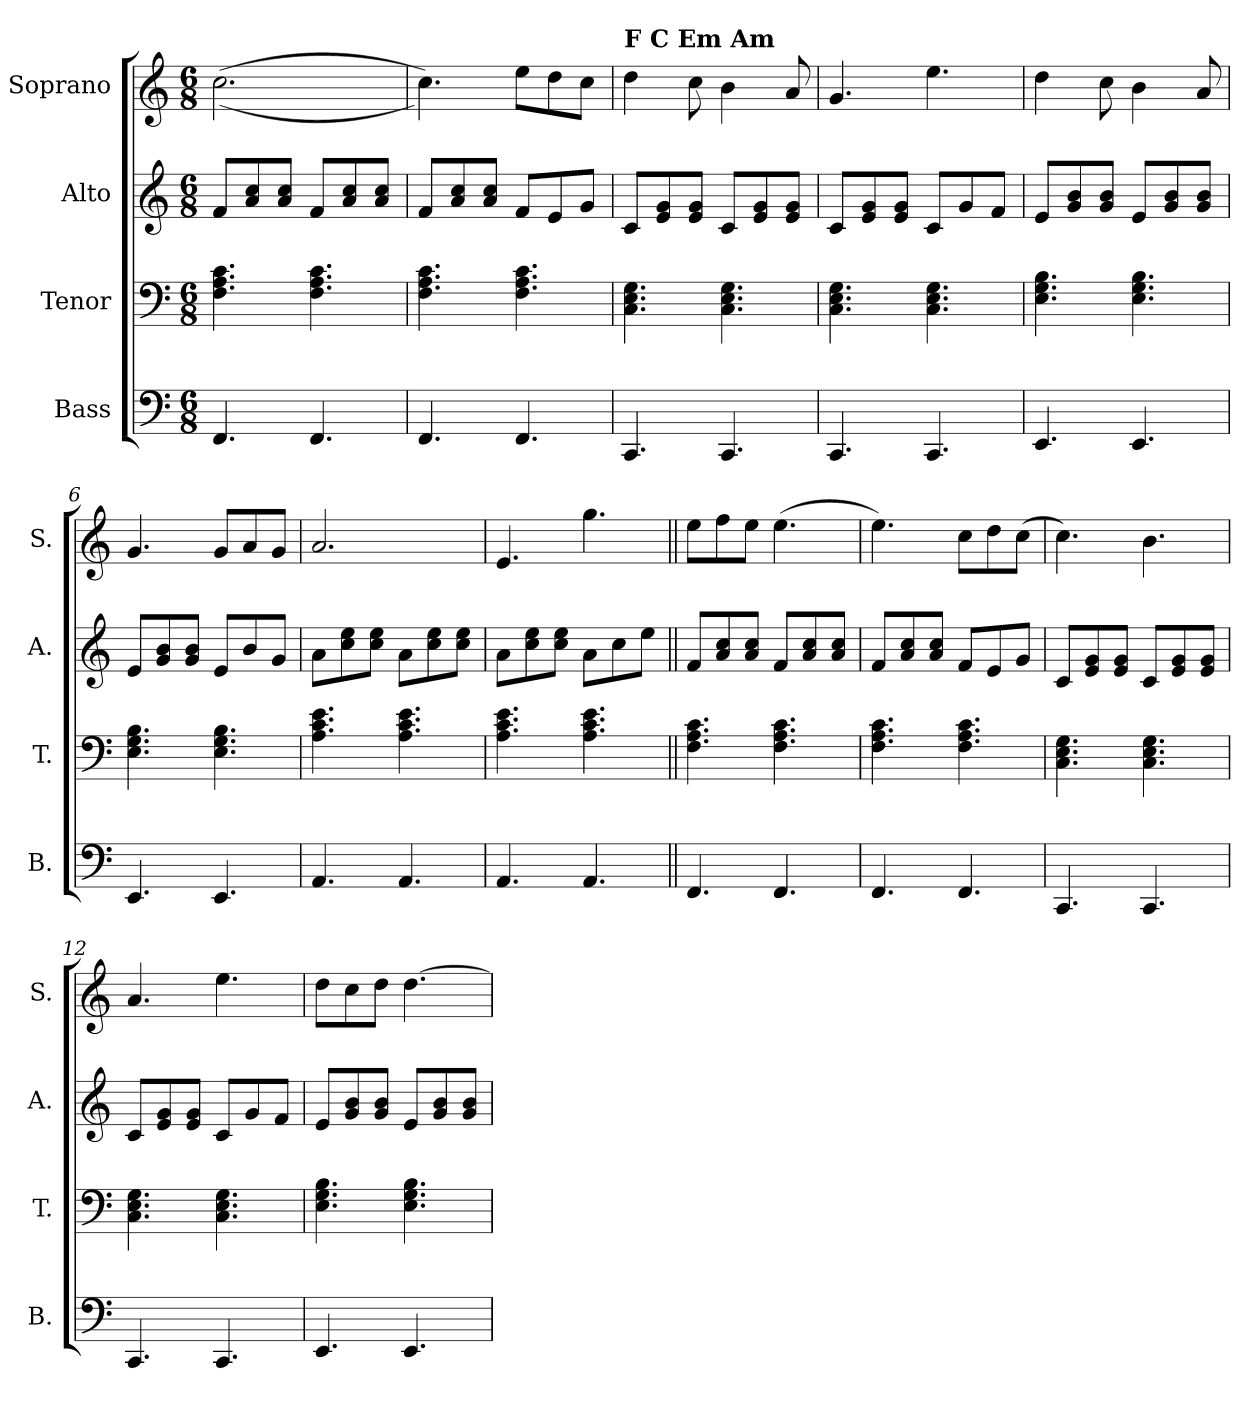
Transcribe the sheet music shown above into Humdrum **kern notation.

**kern	**kern	**kern	**kern
*part4	*part3	*part2	*part1
*staff4	*staff3	*staff2	*staff1
*I"Bass	*I"Tenor	*I"Alto	*I"Soprano
*I'B.	*I'T.	*I'A.	*I'S.
*clefF4	*clefF4	*clefG2	*clefG2
*k[]	*k[]	*k[]	*k[]
*M6/8	*M6/8	*M6/8	*M6/8
=1	=1	=1	=1
4.FF/	4.F\ 4.A\ 4.c\	8f/L	((2.cc\
.	.	8a/ 8cc/	.
.	.	8a/ 8cc/J	.
4.FF/	4.F\ 4.A\ 4.c\	8f/L	.
.	.	8a/ 8cc/	.
.	.	8a/ 8cc/J	.
=2	=2	=2	=2
4.FF/	4.F\ 4.A\ 4.c\	8f/L	4.cc\))
.	.	8a/ 8cc/	.
.	.	8a/ 8cc/J	.
4.FF/	4.F\ 4.A\ 4.c\	8f/L	8ee\L
.	.	8e/	8dd\
.	.	8g/J	8cc\J
=3	=3	=3	=3
!	!	!	!LO:TX:a:B:t=F    C    Em    Am
4.CC/	4.C\ 4.E\ 4.G\	8c/L	4dd\
.	.	8e/ 8g/	.
.	.	8e/ 8g/J	8cc\
4.CC/	4.C\ 4.E\ 4.G\	8c/L	4b\
.	.	8e/ 8g/	.
.	.	8e/ 8g/J	8a/
=4	=4	=4	=4
4.CC/	4.C\ 4.E\ 4.G\	8c/L	4.g/
.	.	8e/ 8g/	.
.	.	8e/ 8g/J	.
4.CC/	4.C\ 4.E\ 4.G\	8c/L	4.ee\
.	.	8g/	.
.	.	8f/J	.
=5	=5	=5	=5
4.EE/	4.E\ 4.G\ 4.B\	8e/L	4dd\
.	.	8g/ 8b/	.
.	.	8g/ 8b/J	8cc\
4.EE/	4.E\ 4.G\ 4.B\	8e/L	4b\
.	.	8g/ 8b/	.
.	.	8g/ 8b/J	8a/
=6	=6	=6	=6
4.EE/	4.E\ 4.G\ 4.B\	8e/L	4.g/
.	.	8g/ 8b/	.
.	.	8g/ 8b/J	.
4.EE/	4.E\ 4.G\ 4.B\	8e/L	8g/L
.	.	8b/	8a/
.	.	8g/J	8g/J
!!LO:LB:g=z
=7	=7	=7	=7
4.AA/	4.A\ 4.c\ 4.e\	8a\L	2.a/
.	.	8cc\ 8ee\	.
.	.	8cc\ 8ee\J	.
4.AA/	4.A\ 4.c\ 4.e\	8a\L	.
.	.	8cc\ 8ee\	.
.	.	8cc\ 8ee\J	.
=8	=8	=8	=8
4.AA/	4.A\ 4.c\ 4.e\	8a\L	4.e/
.	.	8cc\ 8ee\	.
.	.	8cc\ 8ee\J	.
4.AA/	4.A\ 4.c\ 4.e\	8a\L	4.gg\
.	.	8cc\	.
.	.	8ee\J	.
=9||	=9||	=9||	=9||
4.FF/	4.F\ 4.A\ 4.c\	8f/L	8ee\L
.	.	8a/ 8cc/	8ff\
.	.	8a/ 8cc/J	8ee\J
4.FF/	4.F\ 4.A\ 4.c\	8f/L	(4.ee\
.	.	8a/ 8cc/	.
.	.	8a/ 8cc/J	.
=10	=10	=10	=10
4.FF/	4.F\ 4.A\ 4.c\	8f/L	4.ee\)
.	.	8a/ 8cc/	.
.	.	8a/ 8cc/J	.
4.FF/	4.F\ 4.A\ 4.c\	8f/L	8cc\L
.	.	8e/	8dd\
.	.	8g/J	(8cc\J
=11	=11	=11	=11
4.CC/	4.C\ 4.E\ 4.G\	8c/L	4.cc\)
.	.	8e/ 8g/	.
.	.	8e/ 8g/J	.
4.CC/	4.C\ 4.E\ 4.G\	8c/L	4.b\
.	.	8e/ 8g/	.
.	.	8e/ 8g/J	.
=12	=12	=12	=12
4.CC/	4.C\ 4.E\ 4.G\	8c/L	4.a/
.	.	8e/ 8g/	.
.	.	8e/ 8g/J	.
4.CC/	4.C\ 4.E\ 4.G\	8c/L	4.ee\
.	.	8g/	.
.	.	8f/J	.
!!LO:PB:g=z
=13	=13	=13	=13
4.EE/	4.E\ 4.G\ 4.B\	8e/L	8dd\L
.	.	8g/ 8b/	8cc\
.	.	8g/ 8b/J	8dd\J
4.EE/	4.E\ 4.G\ 4.B\	8e/L	[4.dd\
.	.	8g/ 8b/	.
.	.	8g/ 8b/J	.
=	=	=	=
*-	*-	*-	*-
